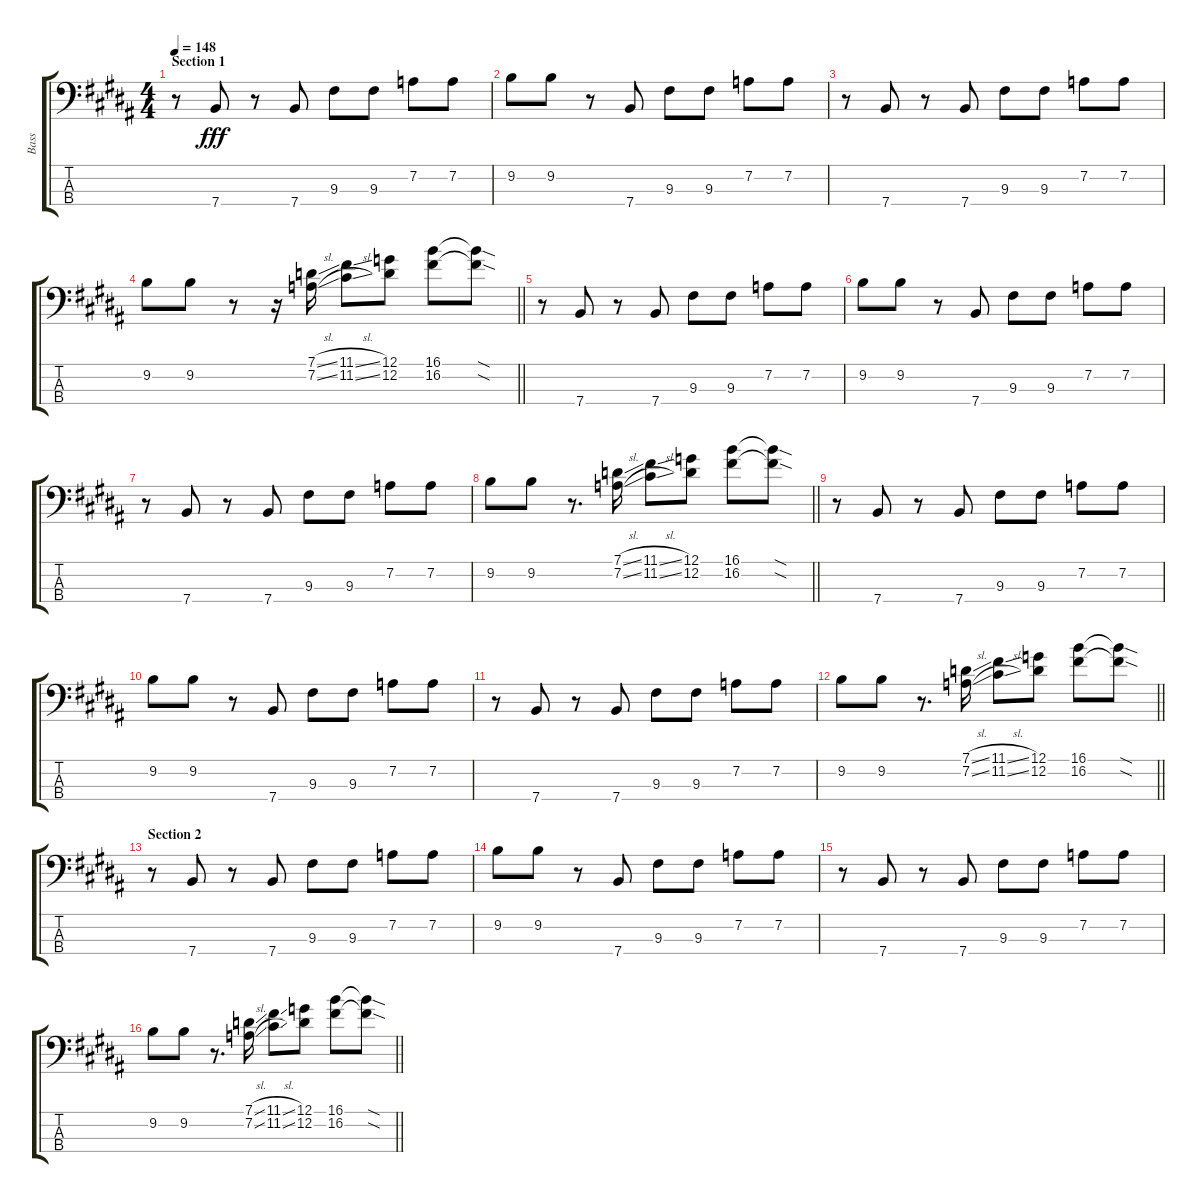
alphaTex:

\track ("Bass" "Bass") {instrument electricbasspick}
\staff {score tabs}
\tuning (G2 D2 A1 E1) {hide}
\ts (4 4)
\section ("" "Section 1")
\tempo 148
\clef f4
\ks b
r.8{dy fff instrument electricbasspick} 7.4.8 r.8 7.4.8 9.3.8 9.3.8 7.2.8 7.2.8 |
9.2.8 9.2.8 r.8 7.4.8 9.3.8 9.3.8 7.2.8 7.2.8 |
r.8 7.4.8 r.8 7.4.8 9.3.8 9.3.8 7.2.8 7.2.8 |
\barLineRight lightlight
9.2.8 9.2.8 r.8 r.16 (7.1{sl} 7.2{sl}).16 (11.1{sl} 11.2{sl}).8 (12.1 12.2).8 (16.1 16.2).8 (16.1{sod t} 16.2{sod t}).8 |
r.8 7.4.8 r.8 7.4.8 9.3.8 9.3.8 7.2.8 7.2.8 |
9.2.8 9.2.8 r.8 7.4.8 9.3.8 9.3.8 7.2.8 7.2.8 |
r.8 7.4.8 r.8 7.4.8 9.3.8 9.3.8 7.2.8 7.2.8 |
\barLineRight lightlight
9.2.8 9.2.8 r.8{d} (7.1{sl} 7.2{sl}).16 (11.1{sl} 11.2{sl}).8 (12.1 12.2).8 (16.1 16.2).8 (16.1{sod t} 16.2{sod t}).8 |
r.8 7.4.8 r.8 7.4.8 9.3.8 9.3.8 7.2.8 7.2.8 |
9.2.8 9.2.8 r.8 7.4.8 9.3.8 9.3.8 7.2.8 7.2.8 |
r.8 7.4.8 r.8 7.4.8 9.3.8 9.3.8 7.2.8 7.2.8 |
\barLineRight lightlight
9.2.8 9.2.8 r.8{d} (7.1{sl} 7.2{sl}).16 (11.1{sl} 11.2{sl}).8 (12.1 12.2).8 (16.1 16.2).8 (16.1{sod t} 16.2{sod t}).8 |
\section ("" "Section 2")
r.8 7.4.8 r.8 7.4.8 9.3.8 9.3.8 7.2.8 7.2.8 |
9.2.8 9.2.8 r.8 7.4.8 9.3.8 9.3.8 7.2.8 7.2.8 |
r.8 7.4.8 r.8 7.4.8 9.3.8 9.3.8 7.2.8 7.2.8 |
\barLineRight lightlight
9.2.8 9.2.8 r.8{d} (7.1{sl} 7.2{sl}).16 (11.1{sl} 11.2{sl}).8 (12.1 12.2).8 (16.1 16.2).8 (16.1{sod t} 16.2{sod t}).8
